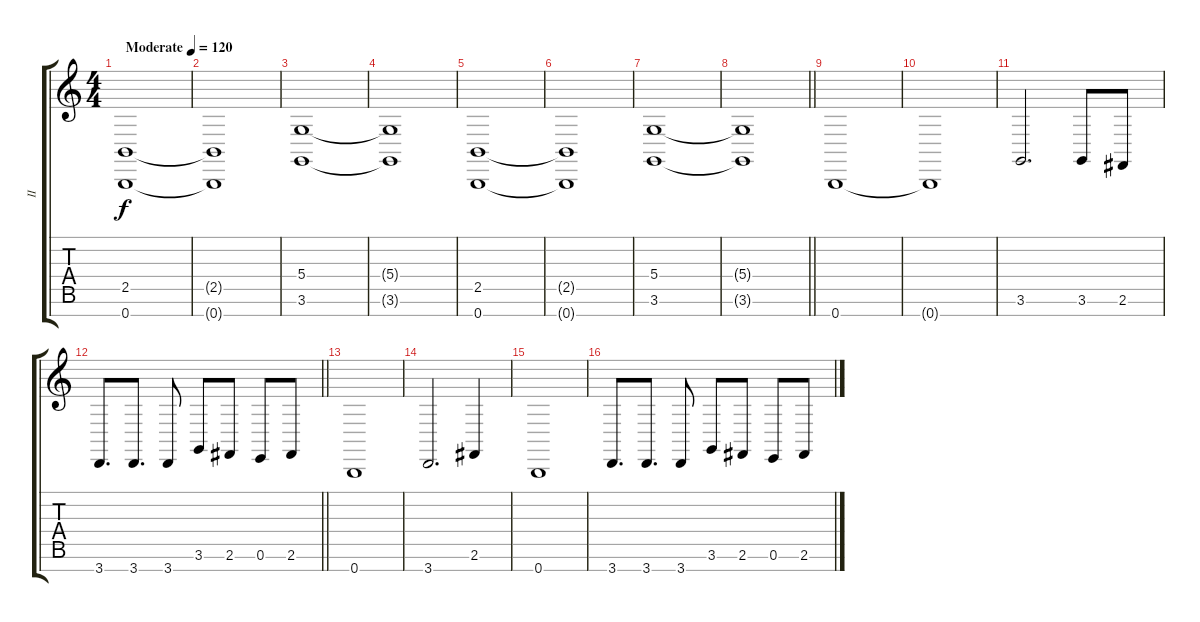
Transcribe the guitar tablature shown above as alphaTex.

\track ("II" "II") {instrument stringensemble1}
\staff {score tabs}
\tuning (E4 B3 G3 D3 A2 E2 B1) {hide}
\ts (4 4)
\tempo (120 "Moderate")
\tempo 122
\tempo (120 "Moderate")
\clef g2
\ks c
(2.5 0.7).1{dy f instrument stringensemble1} |
(2.5{t} 0.7{t}).1 |
(5.4 3.6).1 |
(5.4{t} 3.6{t}).1 |
(2.5 0.7).1 |
(2.5{t} 0.7{t}).1 |
(5.4 3.6).1 |
\barLineRight lightlight
(5.4{t} 3.6{t}).1 |
0.7.1 |
0.7{t}.1 |
3.6.2{d} 3.6.8 2.6.8 |
\barLineRight lightlight
3.7.8{d} 3.7.8{d} 3.7.8 3.6.8 2.6.8 0.6.8 2.6.8 |
0.7.1 |
3.7.2{d} 2.6.4 |
0.7.1 |
3.7.8{d} 3.7.8{d} 3.7.8 3.6.8 2.6.8 0.6.8 2.6.8
